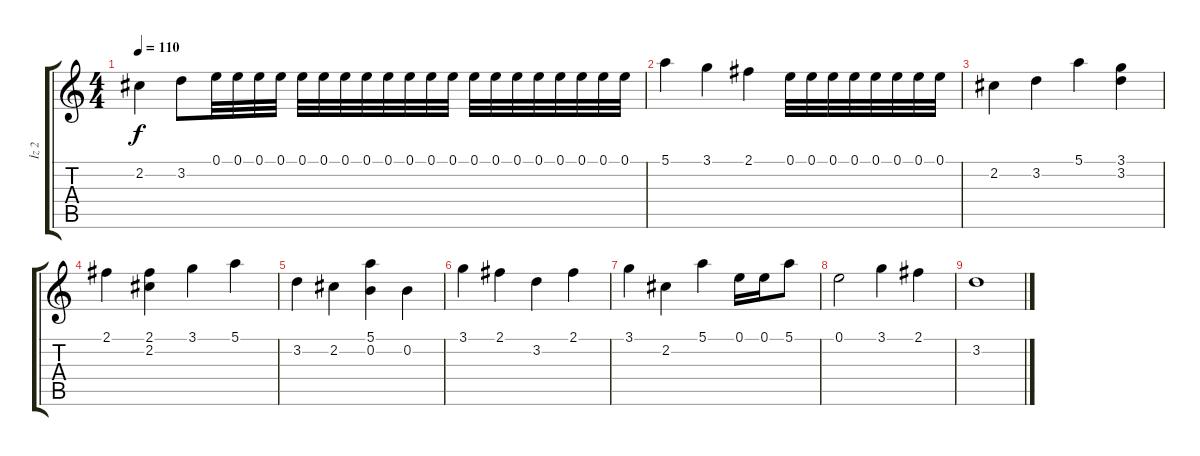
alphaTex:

\track ("İz 2" "İz 2") {instrument distortionguitar}
\staff {score tabs}
\tuning (E4 B3 G3 D3 A2 E2) {hide}
\ts (4 4)
\tempo 110
\clef g2
\ks c
2.2.4{dy f} 3.2.8 0.1.32 0.1.32 0.1.32 0.1.32 0.1.32 0.1.32 0.1.32 0.1.32 0.1.32 0.1.32 0.1.32 0.1.32 0.1.32 0.1.32 0.1.32 0.1.32 0.1.32 0.1.32 0.1.32 0.1.32 |
5.1.4 3.1.4 2.1.4 0.1.32 0.1.32 0.1.32 0.1.32 0.1.32 0.1.32 0.1.32 0.1.32 |
2.2.4 3.2.4 5.1.4 (3.1 3.2).4 |
2.1.4 (2.1 2.2).4 3.1.4 5.1.4 |
3.2.4 2.2.4 (5.1 0.2).4 0.2.4 |
3.1.4 2.1.4 3.2.4 2.1.4 |
3.1.4 2.2.4 5.1.4 0.1.16 0.1.16 5.1.8 |
0.1.2 3.1.4 2.1.4 |
3.2.1
